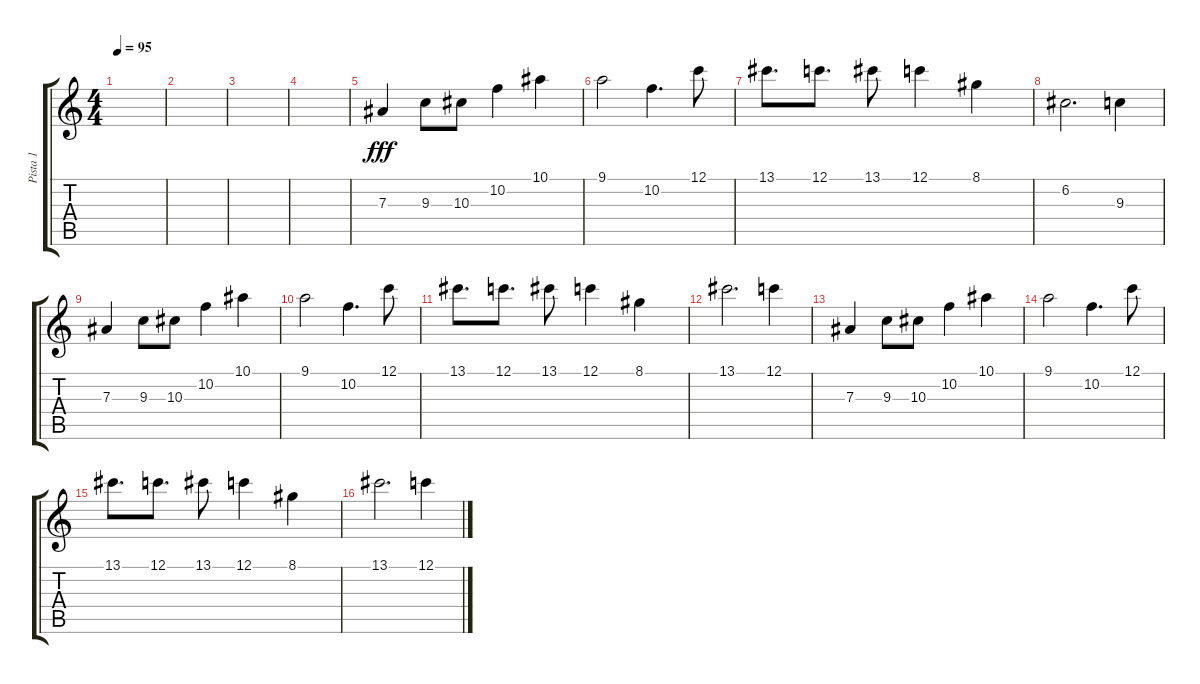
\track ("Pista 1" "Pista 1") {instrument overdrivenguitar}
\staff {score tabs}
\tuning (C4 G3 Eb3 Bb2 F2 C2) {hide}
\ts (4 4)
\tempo 95
\clef g2
\ks c
|
|
|
|
7.3.4{dy fff} 9.3.8 10.3.8 10.2.4 10.1.4 |
9.1.2 10.2.4{d} 12.1.8 |
13.1.8{d} 12.1.8{d} 13.1.8 12.1.4 8.1.4 |
6.2.2{d} 9.3.4 |
7.3.4 9.3.8 10.3.8 10.2.4 10.1.4 |
9.1.2 10.2.4{d} 12.1.8 |
13.1.8{d} 12.1.8{d} 13.1.8 12.1.4 8.1.4 |
13.1.2{d} 12.1.4 |
7.3.4 9.3.8 10.3.8 10.2.4 10.1.4 |
9.1.2 10.2.4{d} 12.1.8 |
13.1.8{d} 12.1.8{d} 13.1.8 12.1.4 8.1.4 |
13.1.2{d} 12.1.4
